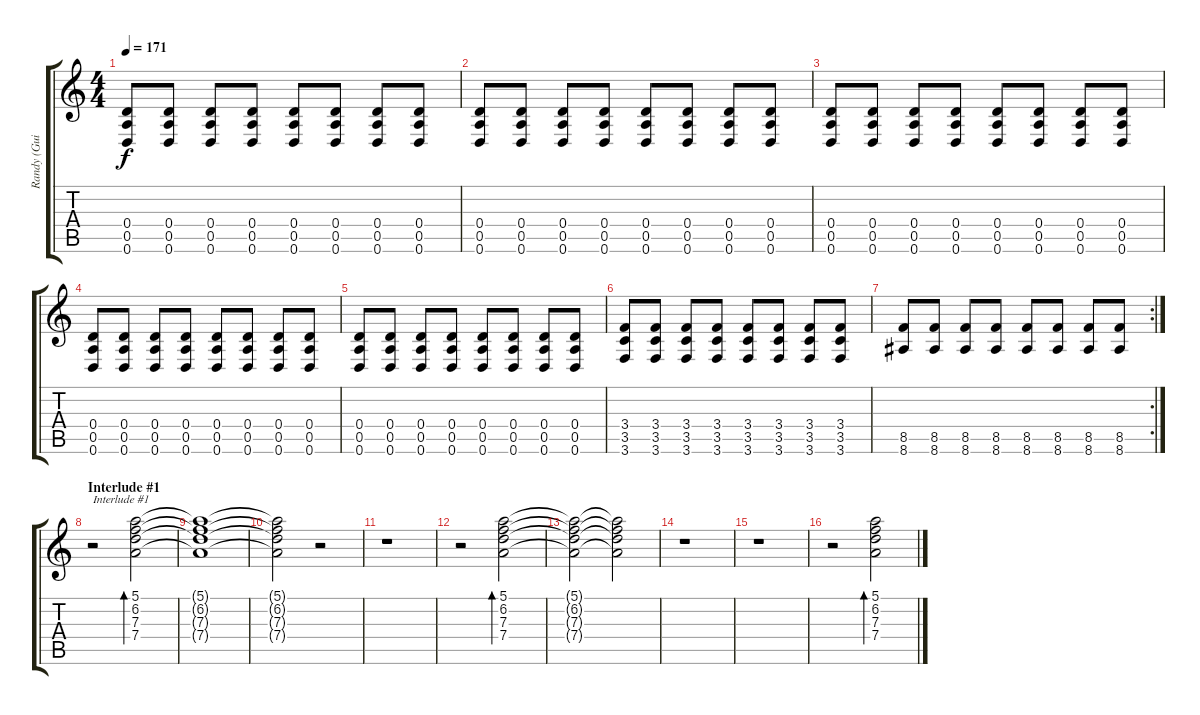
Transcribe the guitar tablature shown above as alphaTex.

\track ("Randy (Guitar)" "Randy (Gui") {instrument overdrivenguitar}
\staff {score tabs}
\tuning (E4 B3 G3 D3 A2 D2) {hide}
\ts (4 4)
\tempo 171
\clef g2
\ks c
(0.4 0.5 0.6).8{dy f} (0.4 0.5 0.6).8 (0.4 0.5 0.6).8 (0.4 0.5 0.6).8 (0.4 0.5 0.6).8 (0.4 0.5 0.6).8 (0.4 0.5 0.6).8 (0.4 0.5 0.6).8 |
(0.4 0.5 0.6).8 (0.4 0.5 0.6).8 (0.4 0.5 0.6).8 (0.4 0.5 0.6).8 (0.4 0.5 0.6).8 (0.4 0.5 0.6).8 (0.4 0.5 0.6).8 (0.4 0.5 0.6).8 |
(0.4 0.5 0.6).8 (0.4 0.5 0.6).8 (0.4 0.5 0.6).8 (0.4 0.5 0.6).8 (0.4 0.5 0.6).8 (0.4 0.5 0.6).8 (0.4 0.5 0.6).8 (0.4 0.5 0.6).8 |
(0.4 0.5 0.6).8 (0.4 0.5 0.6).8 (0.4 0.5 0.6).8 (0.4 0.5 0.6).8 (0.4 0.5 0.6).8 (0.4 0.5 0.6).8 (0.4 0.5 0.6).8 (0.4 0.5 0.6).8 |
(0.4 0.5 0.6).8 (0.4 0.5 0.6).8 (0.4 0.5 0.6).8 (0.4 0.5 0.6).8 (0.4 0.5 0.6).8 (0.4 0.5 0.6).8 (0.4 0.5 0.6).8 (0.4 0.5 0.6).8 |
(3.4 3.5 3.6).8 (3.4 3.5 3.6).8 (3.4 3.5 3.6).8 (3.4 3.5 3.6).8 (3.4 3.5 3.6).8 (3.4 3.5 3.6).8 (3.4 3.5 3.6).8 (3.4 3.5 3.6).8 |
\rc 2
(8.5 8.6).8 (8.5 8.6).8 (8.5 8.6).8 (8.5 8.6).8 (8.5 8.6).8 (8.5 8.6).8 (8.5 8.6).8 (8.5 8.6).8 |
\section ("" "Interlude #1")
r.2{txt "Interlude #1"} (5.1 6.2 7.3 7.4).2{bd 480} |
(5.1{t} 6.2{t} 7.3{t} 7.4{t}).1 |
(5.1{t} 6.2{t} 7.3{t} 7.4{t}).2 r.2 |
r.1 |
r.2 (5.1 6.2 7.3 7.4).2{bd 480} |
(5.1{t} 6.2{t} 7.3{t} 7.4{t}).2 (5.1{t} 6.2{t} 7.3{t} 7.4{t}).2 |
r.1 |
r.1 |
r.2 (5.1 6.2 7.3 7.4).2{bd 480}
